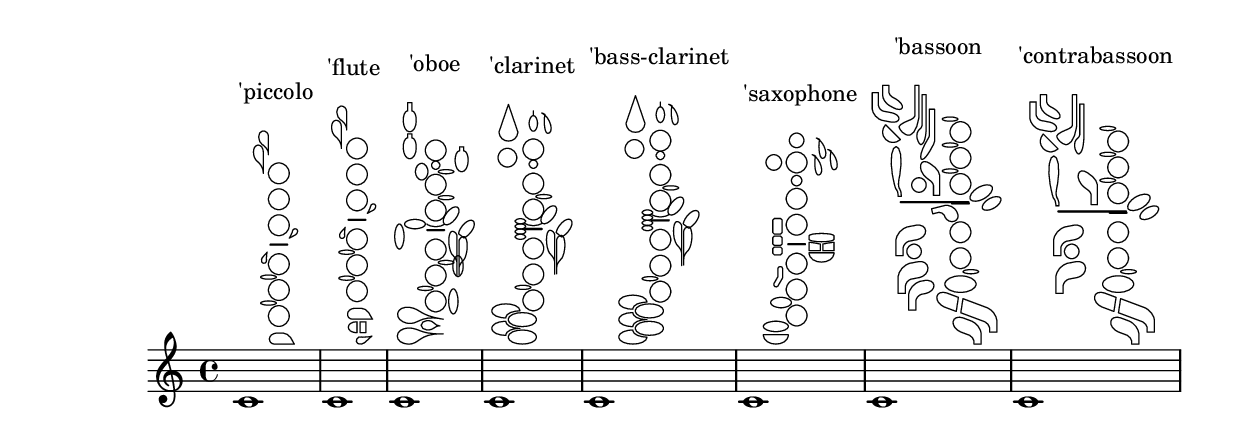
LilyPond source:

%% DO NOT EDIT this file manually; it is automatically
%% generated from LSR http://lsr.dsi.unimi.it
%% Make any changes in LSR itself, or in Documentation/snippets/new/ ,
%% and then run scripts/auxiliar/makelsr.py
%%
%% This file is in the public domain.
\version "2.14.2"

\header {
  lsrtags = "specific-notation, winds"

  texidoc = "
The following music shows all of the woodwind diagrams currently
defined in LilyPond.

"
  doctitle = "Woodwind diagrams listing"
} % begin verbatim

\relative c' {
  \textLengthOn
  c1^
  \markup {
    \center-column {
      'piccolo
      " "
       \woodwind-diagram
                  #'piccolo
                  #'()
    }
  }

  c1^
  \markup {
    \center-column {
       'flute
       " "
       \woodwind-diagram
          #'flute
          #'()
    }
  }
  c1^\markup {
    \center-column {
      'oboe
      " "
      \woodwind-diagram
        #'oboe
        #'()
    }
  }

  c1^\markup {
    \center-column {
      'clarinet
      " "
      \woodwind-diagram
        #'clarinet
        #'()
    }
  }

  c1^\markup {
    \center-column {
      'bass-clarinet
      " "
      \woodwind-diagram
        #'bass-clarinet
        #'()
    }
  }

  c1^\markup {
    \center-column {
      'saxophone
      " "
      \woodwind-diagram
        #'saxophone
        #'()
    }
  }

  c1^\markup {
    \center-column {
      'bassoon
      " "
      \woodwind-diagram
        #'bassoon
        #'()
    }
  }

  c1^\markup {
    \center-column {
      'contrabassoon
      " "
      \woodwind-diagram
        #'contrabassoon
        #'()
    }
  }
}
